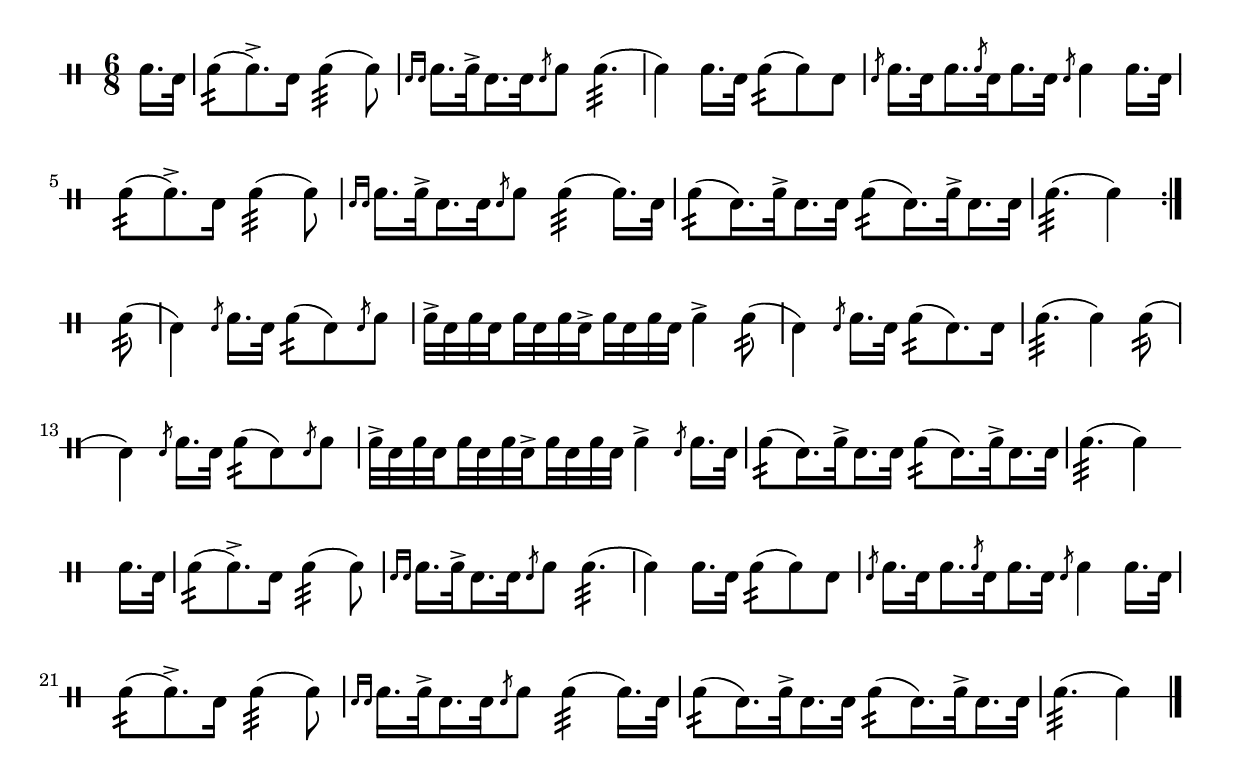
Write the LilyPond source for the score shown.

\version "2.18.2"

\include "lilydrum.ly"

\score {
    \drums {
        \time 6/8

        % Part 1
            \repeat volta 2 {
				\partial 8 d16. g32 |
				d8:32( d8.)-> g16 d4:32( d8) |
				\dragd d16. d32-> g16. g32 \flamd d8 d4.:32( |
				d4) d16. g32 d8:32( d8) g8 |
				\flamd d16. g32 d16. \flamg g32 d16. g32 \flamd d4 d16. g32 |

				\break

				d8:32( d8.)-> g16 d4:32( d8) |
				\dragd d16. d32-> g16. g32 \flamd d8 d4:32( d16.) g32 |
				d8:32( g16.) d32-> g16. g32 d8:32( g16.) d32-> g16. g32 |
				d4.:32( d4)

			}

			\break

        % Part 2 ( Part 2.2 = Part 1)
				d8:32( |
				g4) \flamd d16. g32 d8:32( g8) \flamd d8 |
				d32-> g32 d32 g32 d32 g32 d32 g32-> d32 g32 d32 g32  d4-> d8:32( |
				g4) \flamd d16. g32 d8:32( g8.) g16 |
				d4.:32( d4) d8:32( |

				\break

				g4) \flamd d16. g32 d8:32( g8) \flamd d8 |
				d32-> g32 d32 g32 d32 g32 d32 g32-> d32 g32 d32 g32 d4-> \flamd d16. g32 |
				d8:32( g16.) d32-> g16. g32 d8:32( g16.) d32-> g16. g32 |
				d4.:32( d4)

				\break
				d16. g32 |
				d8:32( d8.)-> g16 d4:32( d8) |
				\dragd d16. d32-> g16. g32 \flamd d8 d4.:32( |
				d4) d16. g32 d8:32( d8) g8 |
				\flamd d16. g32 d16. \flamg g32 d16. g32 \flamd d4 d16. g32 |

				\break

				d8:32( d8.)-> g16 d4:32( d8) |
				\dragd d16. d32-> g16. g32 \flamd d8 d4:32( d16.) g32 |
				d8:32( g16.) d32-> g16. g32 d8:32( g16.) d32-> g16. g32 |
				d4.:32( d4)
				\bar "|."

    }% End of drums %

	\header {
		title = "Alexander MacKenzie"
		meter = "Slow March"
		composer = "E.T. de Boone, 2015"
		instrument = "Side"
	}
}